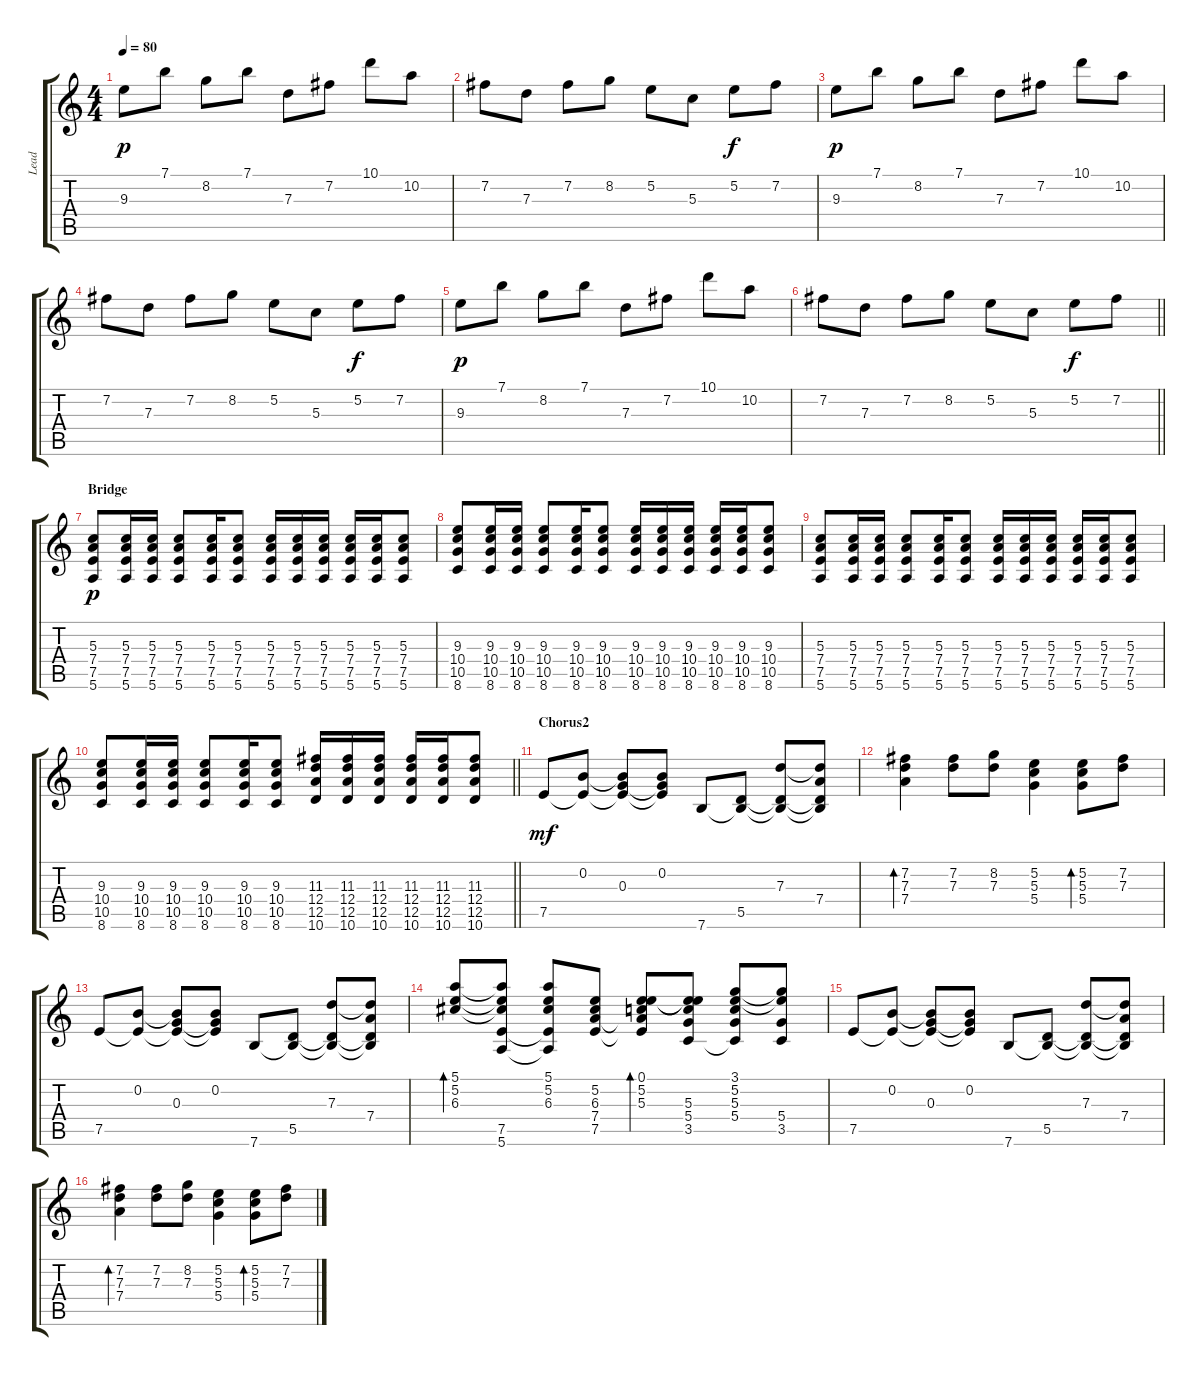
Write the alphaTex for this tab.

\track ("Lead" "Lead") {instrument overdrivenguitar}
\staff {score tabs}
\tuning (E4 B3 G3 D3 A2 E2) {hide}
\ts (4 4)
\tempo 80
\clef g2
\ks c
9.3.8{dy p} 7.1.8 8.2.8 7.1.8 7.3.8 7.2.8 10.1.8 10.2.8 |
7.2.8 7.3.8 7.2.8 8.2.8 5.2.8 5.3.8 5.2.8{dy f} 7.2.8 |
9.3.8{dy p} 7.1.8 8.2.8 7.1.8 7.3.8 7.2.8 10.1.8 10.2.8 |
7.2.8 7.3.8 7.2.8 8.2.8 5.2.8 5.3.8 5.2.8{dy f} 7.2.8 |
9.3.8{dy p} 7.1.8 8.2.8 7.1.8 7.3.8 7.2.8 10.1.8 10.2.8 |
\barLineRight lightlight
7.2.8 7.3.8 7.2.8 8.2.8 5.2.8 5.3.8 5.2.8{dy f} 7.2.8 |
\section ("" "Bridge")
(5.3 7.4 7.5 5.6).8{dy p} (5.3 7.4 7.5 5.6).16 (5.3 7.4 7.5 5.6).16 (5.3 7.4 7.5 5.6).8 (5.3 7.4 7.5 5.6).16 (5.3 7.4 7.5 5.6).8 (5.3 7.4 7.5 5.6).16 (5.3 7.4 7.5 5.6).16 (5.3 7.4 7.5 5.6).16 (5.3 7.4 7.5 5.6).16 (5.3 7.4 7.5 5.6).16 (5.3 7.4 7.5 5.6).8 |
(9.3 10.4 10.5 8.6).8 (9.3 10.4 10.5 8.6).16 (9.3 10.4 10.5 8.6).16 (9.3 10.4 10.5 8.6).8 (9.3 10.4 10.5 8.6).16 (9.3 10.4 10.5 8.6).8 (9.3 10.4 10.5 8.6).16 (9.3 10.4 10.5 8.6).16 (9.3 10.4 10.5 8.6).16 (9.3 10.4 10.5 8.6).16 (9.3 10.4 10.5 8.6).16 (9.3 10.4 10.5 8.6).8 |
(5.3 7.4 7.5 5.6).8 (5.3 7.4 7.5 5.6).16 (5.3 7.4 7.5 5.6).16 (5.3 7.4 7.5 5.6).8 (5.3 7.4 7.5 5.6).16 (5.3 7.4 7.5 5.6).8 (5.3 7.4 7.5 5.6).16 (5.3 7.4 7.5 5.6).16 (5.3 7.4 7.5 5.6).16 (5.3 7.4 7.5 5.6).16 (5.3 7.4 7.5 5.6).16 (5.3 7.4 7.5 5.6).8 |
\barLineRight lightlight
(9.3 10.4 10.5 8.6).8 (9.3 10.4 10.5 8.6).16 (9.3 10.4 10.5 8.6).16 (9.3 10.4 10.5 8.6).8 (9.3 10.4 10.5 8.6).16 (9.3 10.4 10.5 8.6).8 (11.3 12.4 12.5 10.6).16 (11.3 12.4 12.5 10.6).16 (11.3 12.4 12.5 10.6).16 (11.3 12.4 12.5 10.6).16 (11.3 12.4 12.5 10.6).16 (11.3 12.4 12.5 10.6).8 |
\section ("" "Chorus2")
7.5.8{dy mf} (0.2 7.5{t}).8 (0.2{t} 0.3 7.5{t}).8 (0.2 0.3{t} 7.5{t}).8 7.6.8 (5.5 7.6{t}).8 (7.3 5.5{t} 7.6{t}).8 (7.3{t} 7.4 5.5{t} 7.6{t}).8 |
(7.2 7.3 7.4).4{bd 60} (7.2 7.3).8 (8.2 7.3).8 (5.2 5.3 5.4).4 (5.2 5.3 5.4).8{bd 60} (7.2 7.3).8 |
7.5.8 (0.2 7.5{t}).8 (0.2{t} 0.3 7.5{t}).8 (0.2 0.3{t} 7.5{t}).8 7.6.8 (5.5 7.6{t}).8 (7.3 5.5{t} 7.6{t}).8 (7.3{t} 7.4 5.5{t} 7.6{t}).8 |
(5.1 5.2 6.3).8{bd 120} (5.1{t} 5.2{t} 6.3{t} 7.5 5.6).8 (5.1 5.2 6.3 7.5{t} 5.6{t}).8 (5.2 6.3 7.4 7.5).8 (0.1 5.2 5.3 7.4{t} 7.5{t}).8{bd 60} (0.1{t} 5.2{t} 5.3 5.4 3.5).8 (3.1 5.2 5.3 5.4 3.5{t}).8 (3.1{t} 5.2{t} 5.4 3.5).8 |
7.5.8 (0.2 7.5{t}).8 (0.2{t} 0.3 7.5{t}).8 (0.2 0.3{t} 7.5{t}).8 7.6.8 (5.5 7.6{t}).8 (7.3 5.5{t} 7.6{t}).8 (7.3{t} 7.4 5.5{t} 7.6{t}).8 |
(7.2 7.3 7.4).4{bd 60} (7.2 7.3).8 (8.2 7.3).8 (5.2 5.3 5.4).4 (5.2 5.3 5.4).8{bd 60} (7.2 7.3).8
